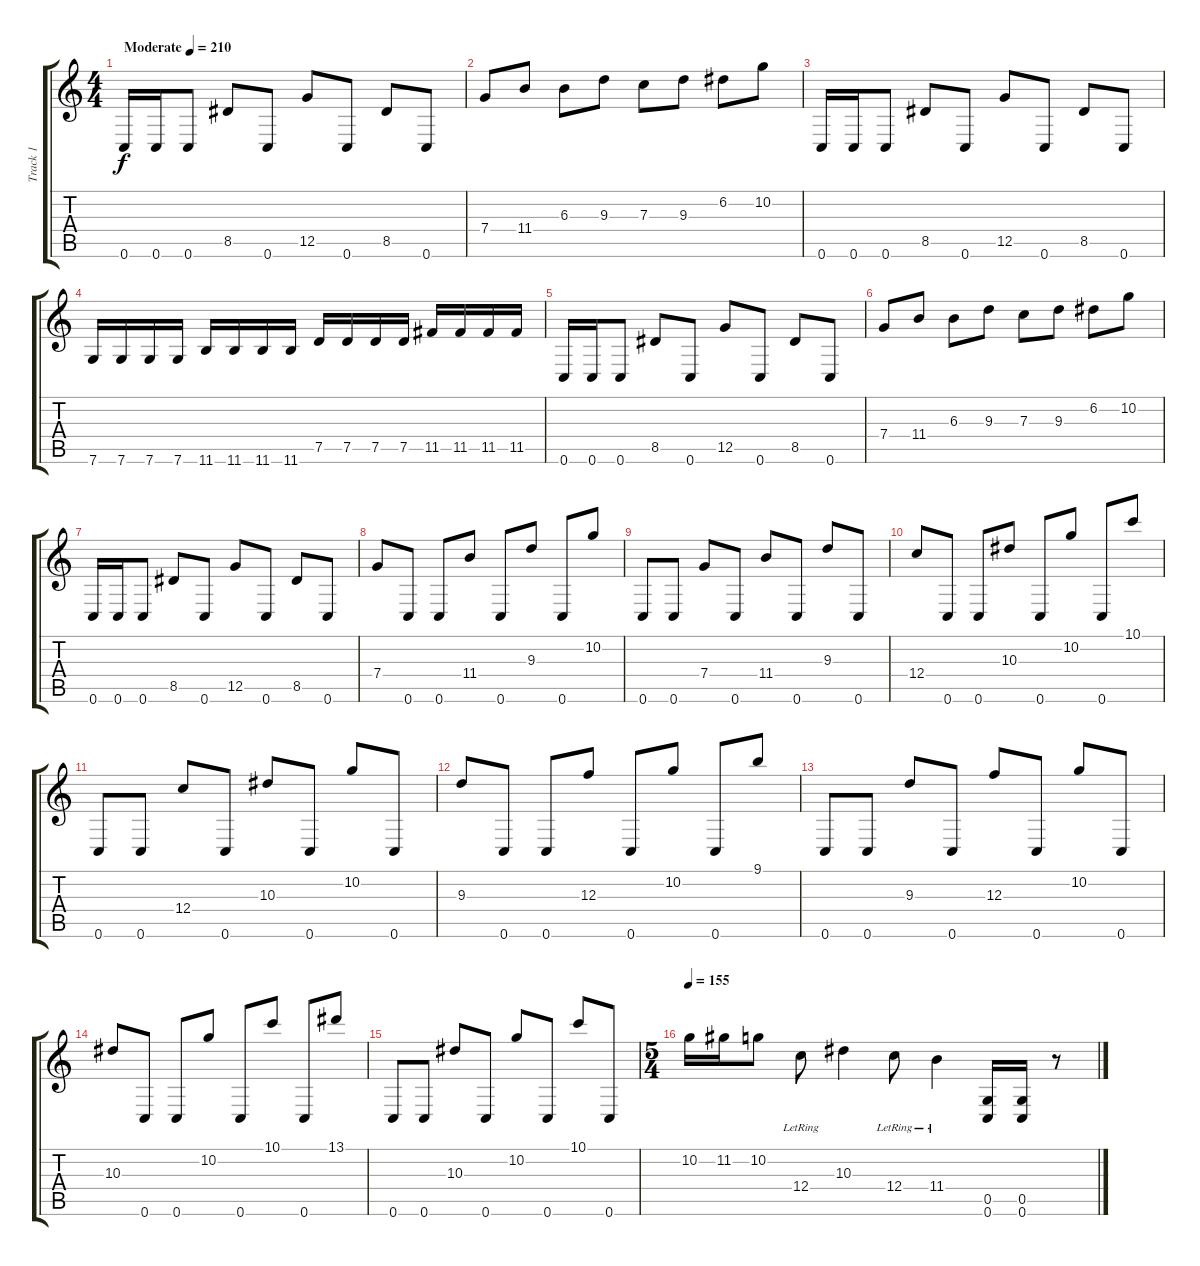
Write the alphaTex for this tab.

\track ("Track 1" "Track 1") {instrument overdrivenguitar}
\staff {score tabs}
\tuning (D4 A3 F3 C3 G2 C2) {hide}
\ts (4 4)
\tempo (210 "Moderate")
\clef g2
\ks c
0.6.16{dy f instrument overdrivenguitar} 0.6.16 0.6.8 8.5.8 0.6.8 12.5.8 0.6.8 8.5.8 0.6.8 |
7.4.8 11.4.8 6.3.8 9.3.8 7.3.8 9.3.8 6.2.8 10.2.8 |
0.6.16 0.6.16 0.6.8 8.5.8 0.6.8 12.5.8 0.6.8 8.5.8 0.6.8 |
7.6.16 7.6.16 7.6.16 7.6.16 11.6.16 11.6.16 11.6.16 11.6.16 7.5.16 7.5.16 7.5.16 7.5.16 11.5.16 11.5.16 11.5.16 11.5.16 |
0.6.16 0.6.16 0.6.8 8.5.8 0.6.8 12.5.8 0.6.8 8.5.8 0.6.8 |
7.4.8 11.4.8 6.3.8 9.3.8 7.3.8 9.3.8 6.2.8 10.2.8 |
0.6.16 0.6.16 0.6.8 8.5.8 0.6.8 12.5.8 0.6.8 8.5.8 0.6.8 |
7.4.8 0.6.8 0.6.8 11.4.8 0.6.8 9.3.8 0.6.8 10.2.8 |
0.6.8 0.6.8 7.4.8 0.6.8 11.4.8 0.6.8 9.3.8 0.6.8 |
12.4.8 0.6.8 0.6.8 10.3.8 0.6.8 10.2.8 0.6.8 10.1.8 |
0.6.8 0.6.8 12.4.8 0.6.8 10.3.8 0.6.8 10.2.8 0.6.8 |
9.3.8 0.6.8 0.6.8 12.3.8 0.6.8 10.2.8 0.6.8 9.1.8 |
0.6.8 0.6.8 9.3.8 0.6.8 12.3.8 0.6.8 10.2.8 0.6.8 |
10.3.8 0.6.8 0.6.8 10.2.8 0.6.8 10.1.8 0.6.8 13.1.8 |
0.6.8 0.6.8 10.3.8 0.6.8 10.2.8 0.6.8 10.1.8 0.6.8 |
\ts (5 4)
\tempo 155
10.2.16 11.2.16 10.2.8 12.4{lr}.8 10.3.4 12.4{lr}.8 11.4{lr}.4 (0.5 0.6).16 (0.5 0.6).16 r.8
